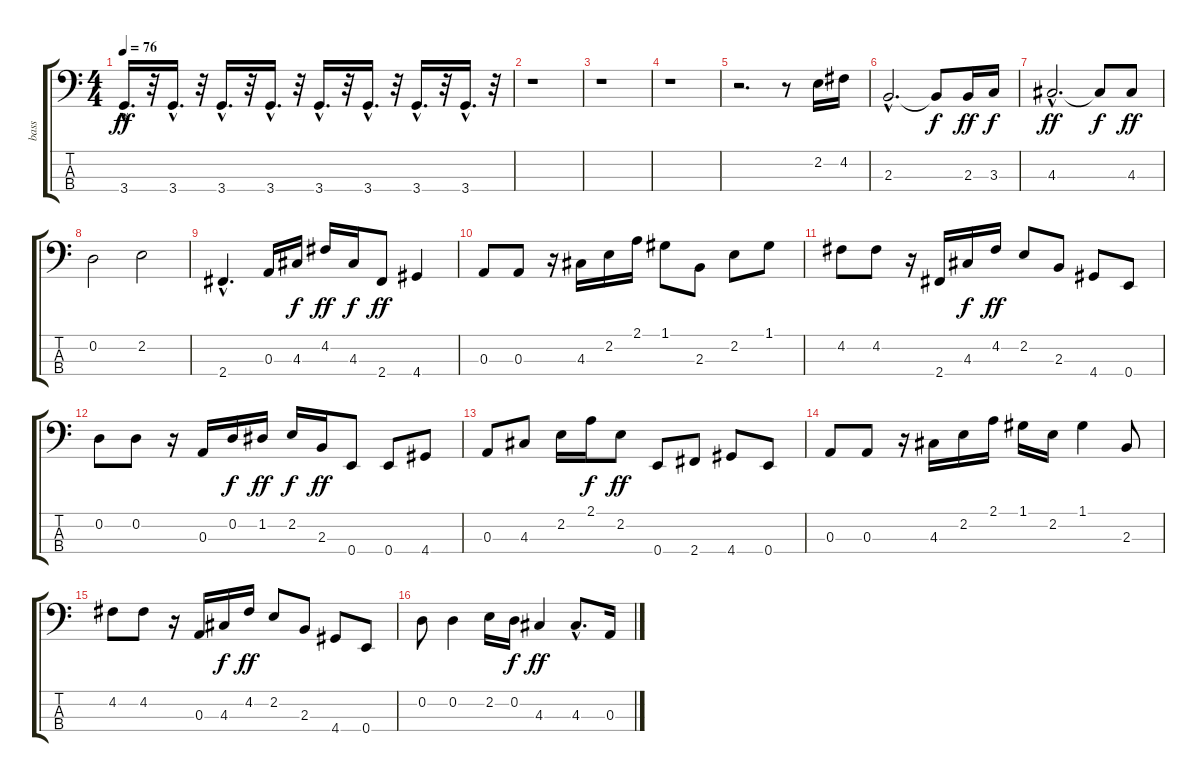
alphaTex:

\track ("bass" "bass") {instrument electricbasspick}
\staff {score tabs}
\tuning (G2 D2 A1 E1) {hide}
\ts (4 4)
\tempo 76
\clef f4
\ks c
3.4{hac}.16{d dy ff} r.32 3.4{hac}.16{d} r.32 3.4{hac}.16{d} r.32 3.4{hac}.16{d} r.32 3.4{hac}.16{d} r.32 3.4{hac}.16{d} r.32 3.4{hac}.16{d} r.32 3.4{hac}.16{d} r.32 |
r.1 |
r.1 |
r.1 |
r.2{d} r.8 2.2.16 4.2.16 |
2.3{hac}.2{d} 2.3{t}.8{dy f} 2.3.16{dy ff} 3.3.16{dy f} |
4.3{hac}.2{d dy ff} 4.3{t}.8{dy f} 4.3.8{dy ff} |
0.2.2 2.2.2 |
2.4{hac}.4{d} 0.3.16 4.3.16{dy f} 4.2.16{dy ff} 4.3.16{dy f} 2.4.8{dy ff} 4.4.4 |
0.3.8 0.3.8 r.16 4.3.16 2.2.16 2.1.16 1.1.8 2.3.8 2.2.8 1.1.8 |
4.2.8 4.2.8 r.16 2.4.16 4.3.16{dy f} 4.2.16{dy ff} 2.2.8 2.3.8 4.4.8 0.4.8 |
0.2.8 0.2.8 r.16 0.3.16 0.2.16{dy f} 1.2.16{dy ff} 2.2.16{dy f} 2.3.16{dy ff} 0.4.8 0.4.8 4.4.8 |
0.3.8 4.3.8 2.2.16 2.1.16{dy f} 2.2.8{dy ff} 0.4.8 2.4.8 4.4.8 0.4.8 |
0.3.8 0.3.8 r.16 4.3.16 2.2.16 2.1.16 1.1.16 2.2.16 1.1.4 2.3.8 |
4.2.8 4.2.8 r.16 0.3.16 4.3.16{dy f} 4.2.16{dy ff} 2.2.8 2.3.8 4.4.8 0.4.8 |
0.2.8 0.2.4 2.2.16 0.2.16{dy f} 4.3.4{dy ff} 4.3{hac}.8{d} 0.3.16
